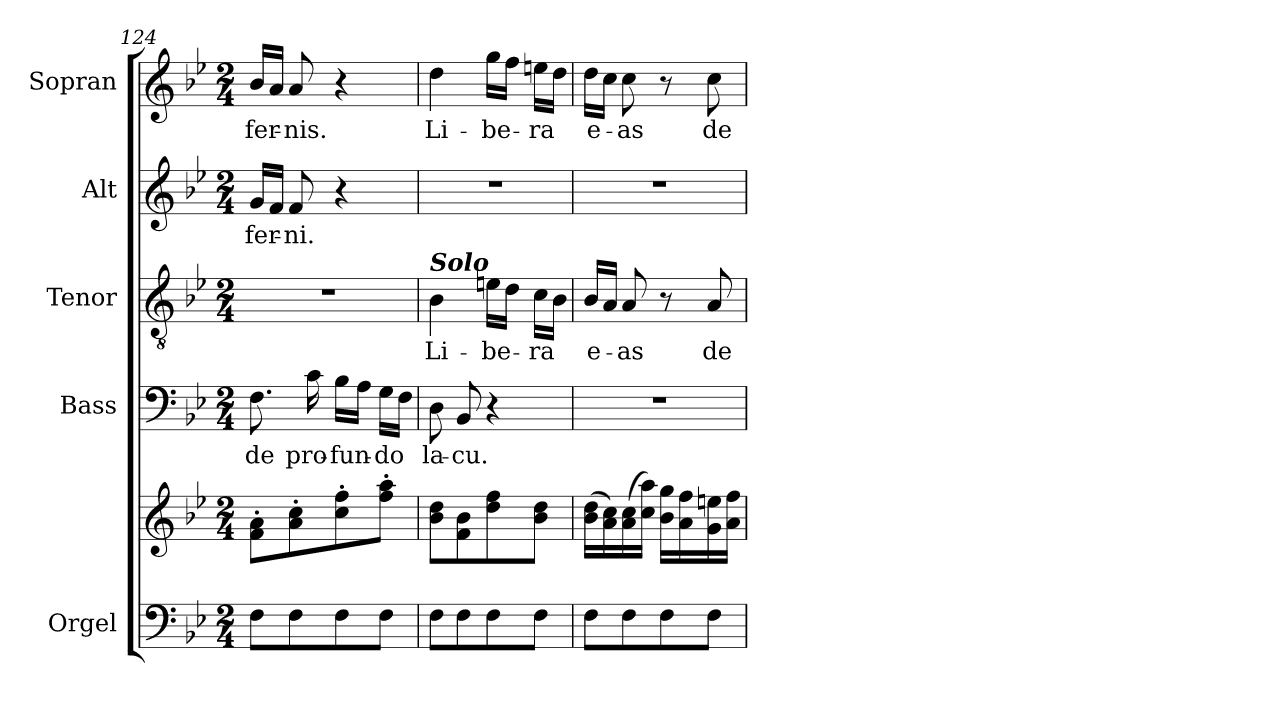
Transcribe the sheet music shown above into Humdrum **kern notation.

**kern	**kern	**kern	**text	**kern	**text	**kern	**text	**kern	**text
*part5	*part5	*part4	*part4	*part3	*part3	*part2	*part2	*part1	*part1
*staff6	*staff5	*staff4	*staff4	*staff3	*staff3	*staff2	*staff2	*staff1	*staff1
*I"Orgel	*	*I"Bass	*	*I"Tenor	*	*I"Alt	*	*I"Sopran	*
*I'Org.	*	*I'B.	*	*I'T.	*	*I'A.	*	*I'S.	*
*clefF4	*clefG2	*clefF4	*	*clefGv2	*	*clefG2	*	*clefG2	*
*k[b-e-]	*k[b-e-]	*k[b-e-]	*	*k[b-e-]	*	*k[b-e-]	*	*k[b-e-]	*
*B-:	*B-:	*B-:	*	*B-:	*	*B-:	*	*B-:	*
*M2/4	*M2/4	*M2/4	*	*M2/4	*	*M2/4	*	*M2/4	*
=124	=124	=124	=124	=124	=124	=124	=124	=124	=124
!	!	!	!LO:LY:b	!	!	!	!LO:LY:b	!	!LO:LY:b
8F\L	8f\'> 8a\'>L	8.F\	de	2r	.	16g/LL	-fer-	16b-/LL	-fer-
.	.	.	.	.	.	16f/JJ	.	16a/JJ	.
!	!	!	!	!	!	!	!LO:LY:b	!	!LO:LY:b
8F\	8a\'> 8cc\'>	.	.	.	.	8f/	-ni.	8a/	-nis.
!	!	!	!LO:LY:b	!	!	!	!	!	!
.	.	16c\	pro-	.	.	.	.	.	.
!	!	!	!LO:LY:b	!	!	!	!	!	!
8F\	8cc\'> 8ff\'>	16B-\LL	-fun-	.	.	4r	.	4r	.
.	.	16A\JJ	.	.	.	.	.	.	.
!	!	!	!LO:LY:b	!	!	!	!	!	!
8F\J	8ff\'> 8aa\'>J	16G\LL	-do	.	.	.	.	.	.
.	.	16F\JJ	.	.	.	.	.	.	.
=125	=125	=125	=125	=125	=125	=125	=125	=125	=125
!	!	!	!	!LO:TX:a:Bi:t=Solo	!	!	!	!	!
!	!	!	!LO:LY:b	!	!LO:LY:b	!	!	!	!LO:LY:b
8F\L	8b-\ 8dd\L	8D\	la-	4B-\	Li-	2r	.	4dd\	Li-
!	!	!	!LO:LY:b	!	!	!	!	!	!
8F\	8f\ 8b-\	8BB-/	-cu.	.	.	.	.	.	.
!	!	!	!	!	!LO:LY:b	!	!	!	!LO:LY:b
8F\	8dd\ 8ff\	4r	.	16en\LL	-be-	.	.	16gg\LL	-be-
.	.	.	.	16d\JJ	.	.	.	16ff\JJ	.
!	!	!	!	!	!LO:LY:b	!	!	!	!LO:LY:b
8F\J	8b-\ 8dd\J	.	.	16c\LL	-ra	.	.	16een\LL	-ra
.	.	.	.	16B-\JJ	.	.	.	16dd\JJ	.
=126	=126	=126	=126	=126	=126	=126	=126	=126	=126
!	!	!	!	!	!LO:LY:b	!	!	!	!LO:LY:b
8F\L	(>16b-\ 16dd\LL	2r	.	16B-/LL	e-	2r	.	16dd\LL	e-
.	16a\ 16cc\)	.	.	16A/JJ	.	.	.	16cc\JJ	.
!	!	!	!	!	!LO:LY:b	!	!	!	!LO:LY:b
8F\	(>16a\ 16cc\	.	.	8A/	-as	.	.	8cc\	-as
.	16cc\ 16aa\JJ)	.	.	.	.	.	.	.	.
8F\	16b-\ 16gg\LL	.	.	8r	.	.	.	8r	.
.	16a\ 16ff\	.	.	.	.	.	.	.	.
!	!	!	!	!	!LO:LY:b	!	!	!	!LO:LY:b
8F\J	16g\ 16een\	.	.	8A/	de	.	.	8cc\	de
.	16a\ 16ff\JJ	.	.	.	.	.	.	.	.
=	=	=	=	=	=	=	=	=	=
*-	*-	*-	*-	*-	*-	*-	*-	*-	*-
